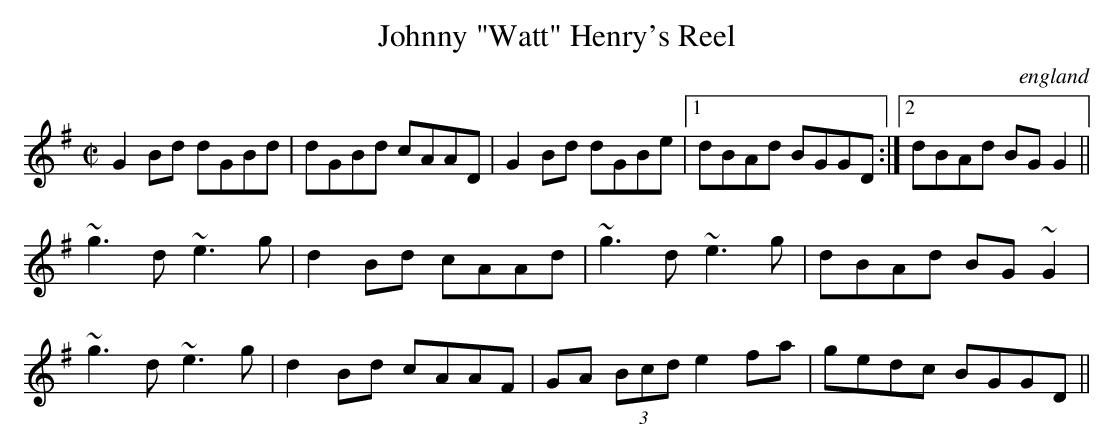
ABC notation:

X:1
T:Johnny "Watt" Henry's Reel
O:england
M:C|
K:G
G2Bd dGBd|dGBd cAAD|G2Bd dGBe|1 dBAd BGGD:|2 dBAd BGG2||
~g3d ~e3g|d2Bd cAAd|~g3d ~e3g|dBAd BG~G2|
~g3d ~e3g|d2Bd cAAF|GA (3Bcd e2fa|gedc BGGD||
